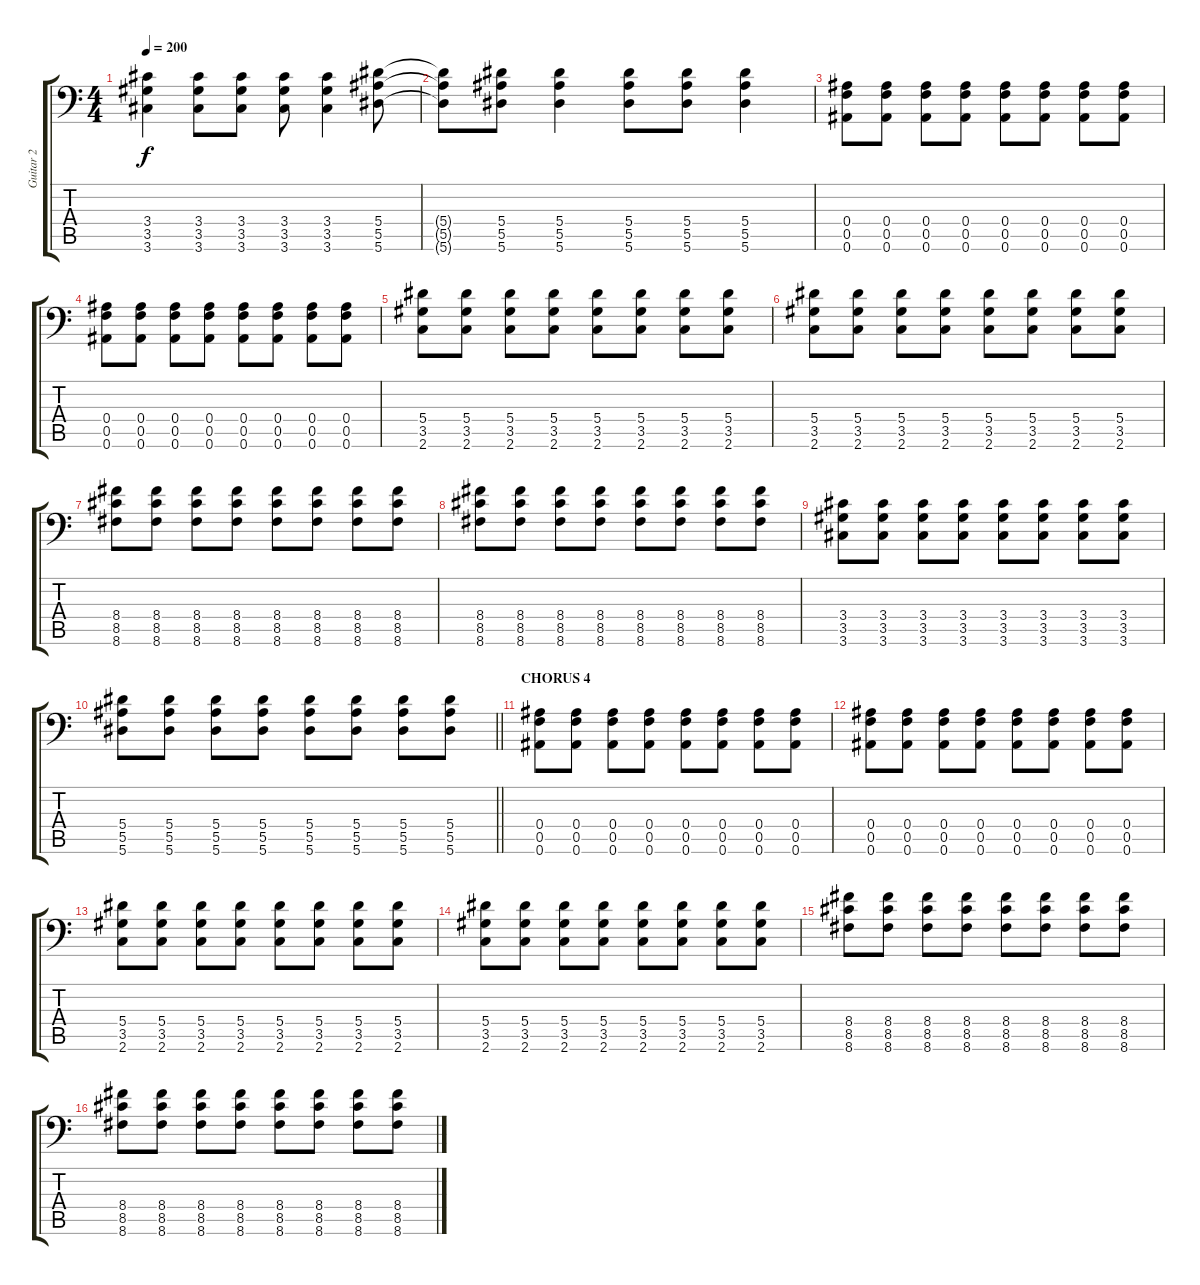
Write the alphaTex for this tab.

\track ("Guitar 2" "Guitar 2") {instrument distortionguitar}
\staff {score tabs}
\tuning (C4 G3 Eb3 Bb2 F2 Bb1) {hide}
\ts (4 4)
\tempo 200
\clef f4
\ks c
(3.4 3.5 3.6).4{dy f} (3.4 3.5 3.6).8 (3.4 3.5 3.6).8 (3.4 3.5 3.6).8 (3.4 3.5 3.6).4 (5.4 5.5 5.6).8 |
(5.4{t} 5.5{t} 5.6{t}).8 (5.4 5.5 5.6).8 (5.4 5.5 5.6).4 (5.4 5.5 5.6).8 (5.4 5.5 5.6).8 (5.4 5.5 5.6).4 |
(0.4 0.5 0.6).8 (0.4 0.5 0.6).8 (0.4 0.5 0.6).8 (0.4 0.5 0.6).8 (0.4 0.5 0.6).8 (0.4 0.5 0.6).8 (0.4 0.5 0.6).8 (0.4 0.5 0.6).8 |
(0.4 0.5 0.6).8 (0.4 0.5 0.6).8 (0.4 0.5 0.6).8 (0.4 0.5 0.6).8 (0.4 0.5 0.6).8 (0.4 0.5 0.6).8 (0.4 0.5 0.6).8 (0.4 0.5 0.6).8 |
(5.4 3.5 2.6).8 (5.4 3.5 2.6).8 (5.4 3.5 2.6).8 (5.4 3.5 2.6).8 (5.4 3.5 2.6).8 (5.4 3.5 2.6).8 (5.4 3.5 2.6).8 (5.4 3.5 2.6).8 |
(5.4 3.5 2.6).8 (5.4 3.5 2.6).8 (5.4 3.5 2.6).8 (5.4 3.5 2.6).8 (5.4 3.5 2.6).8 (5.4 3.5 2.6).8 (5.4 3.5 2.6).8 (5.4 3.5 2.6).8 |
(8.4 8.5 8.6).8 (8.4 8.5 8.6).8 (8.4 8.5 8.6).8 (8.4 8.5 8.6).8 (8.4 8.5 8.6).8 (8.4 8.5 8.6).8 (8.4 8.5 8.6).8 (8.4 8.5 8.6).8 |
(8.4 8.5 8.6).8 (8.4 8.5 8.6).8 (8.4 8.5 8.6).8 (8.4 8.5 8.6).8 (8.4 8.5 8.6).8 (8.4 8.5 8.6).8 (8.4 8.5 8.6).8 (8.4 8.5 8.6).8 |
(3.4 3.5 3.6).8 (3.4 3.5 3.6).8 (3.4 3.5 3.6).8 (3.4 3.5 3.6).8 (3.4 3.5 3.6).8 (3.4 3.5 3.6).8 (3.4 3.5 3.6).8 (3.4 3.5 3.6).8 |
\barLineRight lightlight
(5.4 5.5 5.6).8 (5.4 5.5 5.6).8 (5.4 5.5 5.6).8 (5.4 5.5 5.6).8 (5.4 5.5 5.6).8 (5.4 5.5 5.6).8 (5.4 5.5 5.6).8 (5.4 5.5 5.6).8 |
\section ("" "CHORUS 4")
(0.4 0.5 0.6).8 (0.4 0.5 0.6).8 (0.4 0.5 0.6).8 (0.4 0.5 0.6).8 (0.4 0.5 0.6).8 (0.4 0.5 0.6).8 (0.4 0.5 0.6).8 (0.4 0.5 0.6).8 |
(0.4 0.5 0.6).8 (0.4 0.5 0.6).8 (0.4 0.5 0.6).8 (0.4 0.5 0.6).8 (0.4 0.5 0.6).8 (0.4 0.5 0.6).8 (0.4 0.5 0.6).8 (0.4 0.5 0.6).8 |
(5.4 3.5 2.6).8 (5.4 3.5 2.6).8 (5.4 3.5 2.6).8 (5.4 3.5 2.6).8 (5.4 3.5 2.6).8 (5.4 3.5 2.6).8 (5.4 3.5 2.6).8 (5.4 3.5 2.6).8 |
(5.4 3.5 2.6).8 (5.4 3.5 2.6).8 (5.4 3.5 2.6).8 (5.4 3.5 2.6).8 (5.4 3.5 2.6).8 (5.4 3.5 2.6).8 (5.4 3.5 2.6).8 (5.4 3.5 2.6).8 |
(8.4 8.5 8.6).8 (8.4 8.5 8.6).8 (8.4 8.5 8.6).8 (8.4 8.5 8.6).8 (8.4 8.5 8.6).8 (8.4 8.5 8.6).8 (8.4 8.5 8.6).8 (8.4 8.5 8.6).8 |
(8.4 8.5 8.6).8 (8.4 8.5 8.6).8 (8.4 8.5 8.6).8 (8.4 8.5 8.6).8 (8.4 8.5 8.6).8 (8.4 8.5 8.6).8 (8.4 8.5 8.6).8 (8.4 8.5 8.6).8
